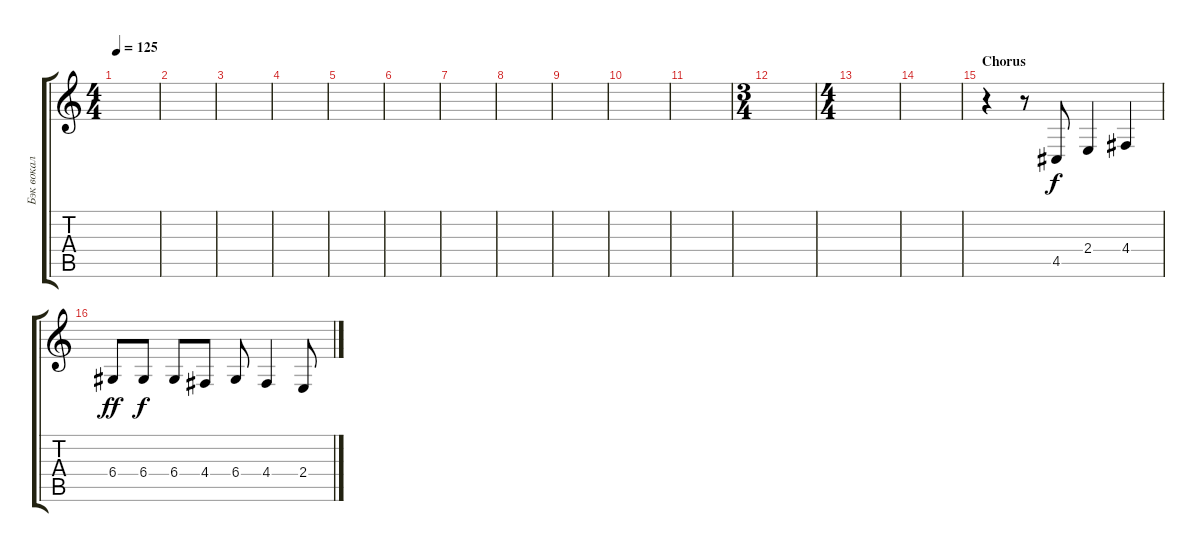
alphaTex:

\track ("Бэк вокал" "Бэк вокал") {instrument tremolostrings}
\staff {score tabs}
\tuning (E4 B3 G3 D3 A2 E2) {hide}
\ts (4 4)
\tempo 125
\clef g2
\ks c
|
|
|
|
|
|
|
|
|
|
|
\ts (3 4)
|
\ts (4 4)
|
|
\section ("" "Chorus")
r.4 r.8 4.5.8{dy f} 2.4.4 4.4.4 |
6.4.8{dy ff} 6.4.8{dy f} 6.4.8 4.4.8 6.4.8 4.4.4 2.4.8
